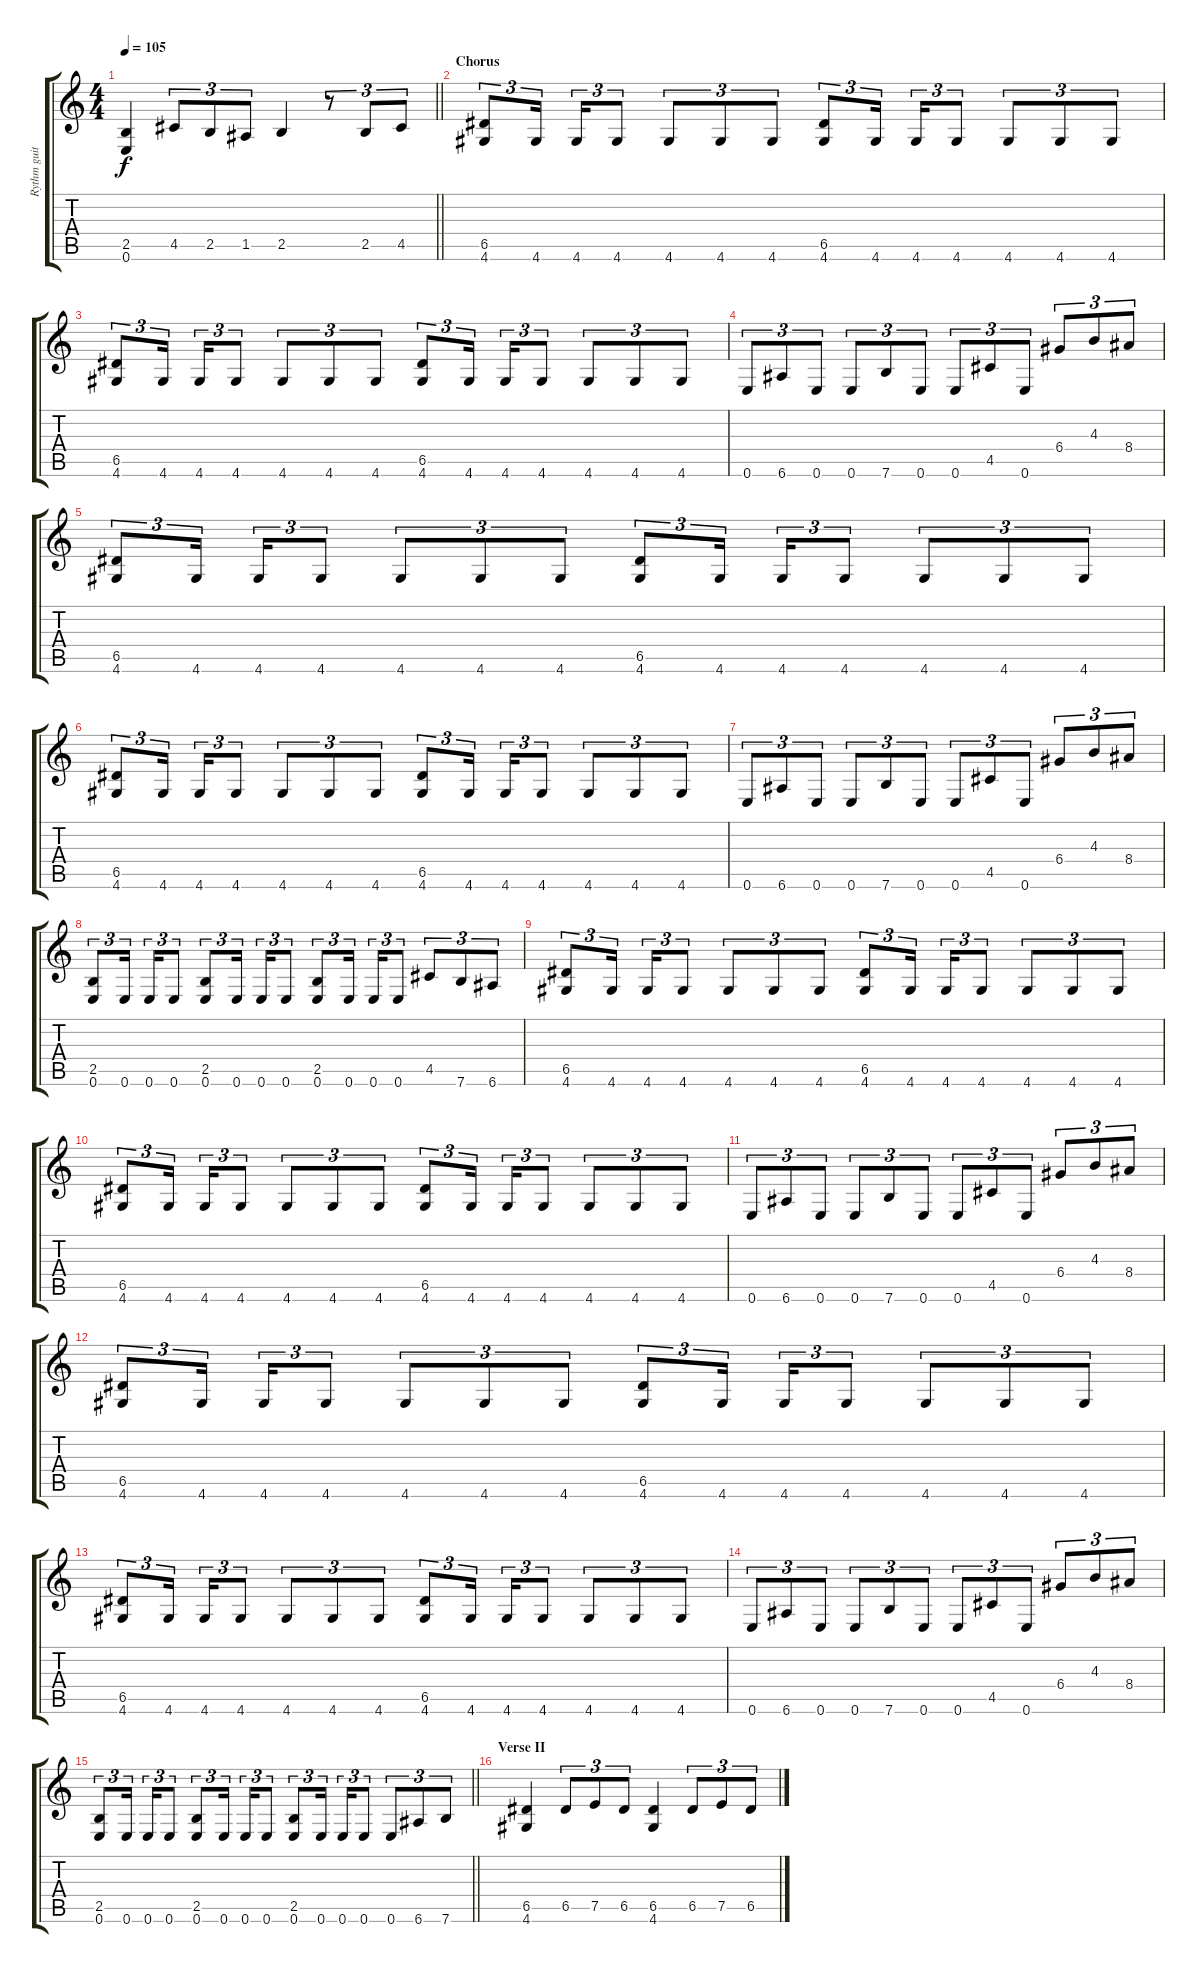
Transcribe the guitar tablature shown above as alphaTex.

\track ("Rythm guitar" "Rythm guit") {instrument distortionguitar}
\staff {score tabs}
\tuning (E4 B3 G3 D3 A2 E2) {hide}
\ts (4 4)
\tempo 105
\clef g2
\barLineRight lightlight
\ks c
(2.5 0.6).4{dy f} 4.5.8{tu (3 2)} 2.5.8{tu (3 2)} 1.5.8{tu (3 2)} 2.5.4 r.8{tu (3 2)} 2.5.8{tu (3 2)} 4.5.8{tu (3 2)} |
\section ("" "Chorus")
(6.5 4.6).8{tu (3 2)} 4.6.16{tu (3 2) beam splitsecondary} 4.6.16{tu (3 2)} 4.6.8{tu (3 2)} 4.6.8{tu (3 2)} 4.6.8{tu (3 2)} 4.6.8{tu (3 2)} (6.5 4.6).8{tu (3 2)} 4.6.16{tu (3 2) beam splitsecondary} 4.6.16{tu (3 2)} 4.6.8{tu (3 2)} 4.6.8{tu (3 2)} 4.6.8{tu (3 2)} 4.6.8{tu (3 2)} |
(6.5 4.6).8{tu (3 2)} 4.6.16{tu (3 2) beam splitsecondary} 4.6.16{tu (3 2)} 4.6.8{tu (3 2)} 4.6.8{tu (3 2)} 4.6.8{tu (3 2)} 4.6.8{tu (3 2)} (6.5 4.6).8{tu (3 2)} 4.6.16{tu (3 2) beam splitsecondary} 4.6.16{tu (3 2)} 4.6.8{tu (3 2)} 4.6.8{tu (3 2)} 4.6.8{tu (3 2)} 4.6.8{tu (3 2)} |
0.6.8{tu (3 2)} 6.6.8{tu (3 2)} 0.6.8{tu (3 2)} 0.6.8{tu (3 2)} 7.6.8{tu (3 2)} 0.6.8{tu (3 2)} 0.6.8{tu (3 2)} 4.5.8{tu (3 2)} 0.6.8{tu (3 2)} 6.4.8{tu (3 2)} 4.3.8{tu (3 2)} 8.4.8{tu (3 2)} |
(6.5 4.6).8{tu (3 2)} 4.6.16{tu (3 2) beam splitsecondary} 4.6.16{tu (3 2)} 4.6.8{tu (3 2)} 4.6.8{tu (3 2)} 4.6.8{tu (3 2)} 4.6.8{tu (3 2)} (6.5 4.6).8{tu (3 2)} 4.6.16{tu (3 2) beam splitsecondary} 4.6.16{tu (3 2)} 4.6.8{tu (3 2)} 4.6.8{tu (3 2)} 4.6.8{tu (3 2)} 4.6.8{tu (3 2)} |
(6.5 4.6).8{tu (3 2)} 4.6.16{tu (3 2) beam splitsecondary} 4.6.16{tu (3 2)} 4.6.8{tu (3 2)} 4.6.8{tu (3 2)} 4.6.8{tu (3 2)} 4.6.8{tu (3 2)} (6.5 4.6).8{tu (3 2)} 4.6.16{tu (3 2) beam splitsecondary} 4.6.16{tu (3 2)} 4.6.8{tu (3 2)} 4.6.8{tu (3 2)} 4.6.8{tu (3 2)} 4.6.8{tu (3 2)} |
0.6.8{tu (3 2)} 6.6.8{tu (3 2)} 0.6.8{tu (3 2)} 0.6.8{tu (3 2)} 7.6.8{tu (3 2)} 0.6.8{tu (3 2)} 0.6.8{tu (3 2)} 4.5.8{tu (3 2)} 0.6.8{tu (3 2)} 6.4.8{tu (3 2)} 4.3.8{tu (3 2)} 8.4.8{tu (3 2)} |
(2.5 0.6).8{tu (3 2)} 0.6.16{tu (3 2) beam splitsecondary} 0.6.16{tu (3 2)} 0.6.8{tu (3 2)} (2.5 0.6).8{tu (3 2)} 0.6.16{tu (3 2) beam splitsecondary} 0.6.16{tu (3 2)} 0.6.8{tu (3 2)} (2.5 0.6).8{tu (3 2)} 0.6.16{tu (3 2) beam splitsecondary} 0.6.16{tu (3 2)} 0.6.8{tu (3 2)} 4.5.8{tu (3 2)} 7.6.8{tu (3 2)} 6.6.8{tu (3 2)} |
(6.5 4.6).8{tu (3 2)} 4.6.16{tu (3 2) beam splitsecondary} 4.6.16{tu (3 2)} 4.6.8{tu (3 2)} 4.6.8{tu (3 2)} 4.6.8{tu (3 2)} 4.6.8{tu (3 2)} (6.5 4.6).8{tu (3 2)} 4.6.16{tu (3 2) beam splitsecondary} 4.6.16{tu (3 2)} 4.6.8{tu (3 2)} 4.6.8{tu (3 2)} 4.6.8{tu (3 2)} 4.6.8{tu (3 2)} |
(6.5 4.6).8{tu (3 2)} 4.6.16{tu (3 2) beam splitsecondary} 4.6.16{tu (3 2)} 4.6.8{tu (3 2)} 4.6.8{tu (3 2)} 4.6.8{tu (3 2)} 4.6.8{tu (3 2)} (6.5 4.6).8{tu (3 2)} 4.6.16{tu (3 2) beam splitsecondary} 4.6.16{tu (3 2)} 4.6.8{tu (3 2)} 4.6.8{tu (3 2)} 4.6.8{tu (3 2)} 4.6.8{tu (3 2)} |
0.6.8{tu (3 2)} 6.6.8{tu (3 2)} 0.6.8{tu (3 2)} 0.6.8{tu (3 2)} 7.6.8{tu (3 2)} 0.6.8{tu (3 2)} 0.6.8{tu (3 2)} 4.5.8{tu (3 2)} 0.6.8{tu (3 2)} 6.4.8{tu (3 2)} 4.3.8{tu (3 2)} 8.4.8{tu (3 2)} |
(6.5 4.6).8{tu (3 2)} 4.6.16{tu (3 2) beam splitsecondary} 4.6.16{tu (3 2)} 4.6.8{tu (3 2)} 4.6.8{tu (3 2)} 4.6.8{tu (3 2)} 4.6.8{tu (3 2)} (6.5 4.6).8{tu (3 2)} 4.6.16{tu (3 2) beam splitsecondary} 4.6.16{tu (3 2)} 4.6.8{tu (3 2)} 4.6.8{tu (3 2)} 4.6.8{tu (3 2)} 4.6.8{tu (3 2)} |
(6.5 4.6).8{tu (3 2)} 4.6.16{tu (3 2) beam splitsecondary} 4.6.16{tu (3 2)} 4.6.8{tu (3 2)} 4.6.8{tu (3 2)} 4.6.8{tu (3 2)} 4.6.8{tu (3 2)} (6.5 4.6).8{tu (3 2)} 4.6.16{tu (3 2) beam splitsecondary} 4.6.16{tu (3 2)} 4.6.8{tu (3 2)} 4.6.8{tu (3 2)} 4.6.8{tu (3 2)} 4.6.8{tu (3 2)} |
0.6.8{tu (3 2)} 6.6.8{tu (3 2)} 0.6.8{tu (3 2)} 0.6.8{tu (3 2)} 7.6.8{tu (3 2)} 0.6.8{tu (3 2)} 0.6.8{tu (3 2)} 4.5.8{tu (3 2)} 0.6.8{tu (3 2)} 6.4.8{tu (3 2)} 4.3.8{tu (3 2)} 8.4.8{tu (3 2)} |
\barLineRight lightlight
(2.5 0.6).8{tu (3 2)} 0.6.16{tu (3 2) beam splitsecondary} 0.6.16{tu (3 2)} 0.6.8{tu (3 2)} (2.5 0.6).8{tu (3 2)} 0.6.16{tu (3 2) beam splitsecondary} 0.6.16{tu (3 2)} 0.6.8{tu (3 2)} (2.5 0.6).8{tu (3 2)} 0.6.16{tu (3 2) beam splitsecondary} 0.6.16{tu (3 2)} 0.6.8{tu (3 2)} 0.6.8{tu (3 2)} 6.6.8{tu (3 2)} 7.6.8{tu (3 2)} |
\section ("" "Verse II")
(6.5 4.6).4 6.5.8{tu (3 2)} 7.5.8{tu (3 2)} 6.5.8{tu (3 2)} (6.5 4.6).4 6.5.8{tu (3 2)} 7.5.8{tu (3 2)} 6.5.8{tu (3 2)}
